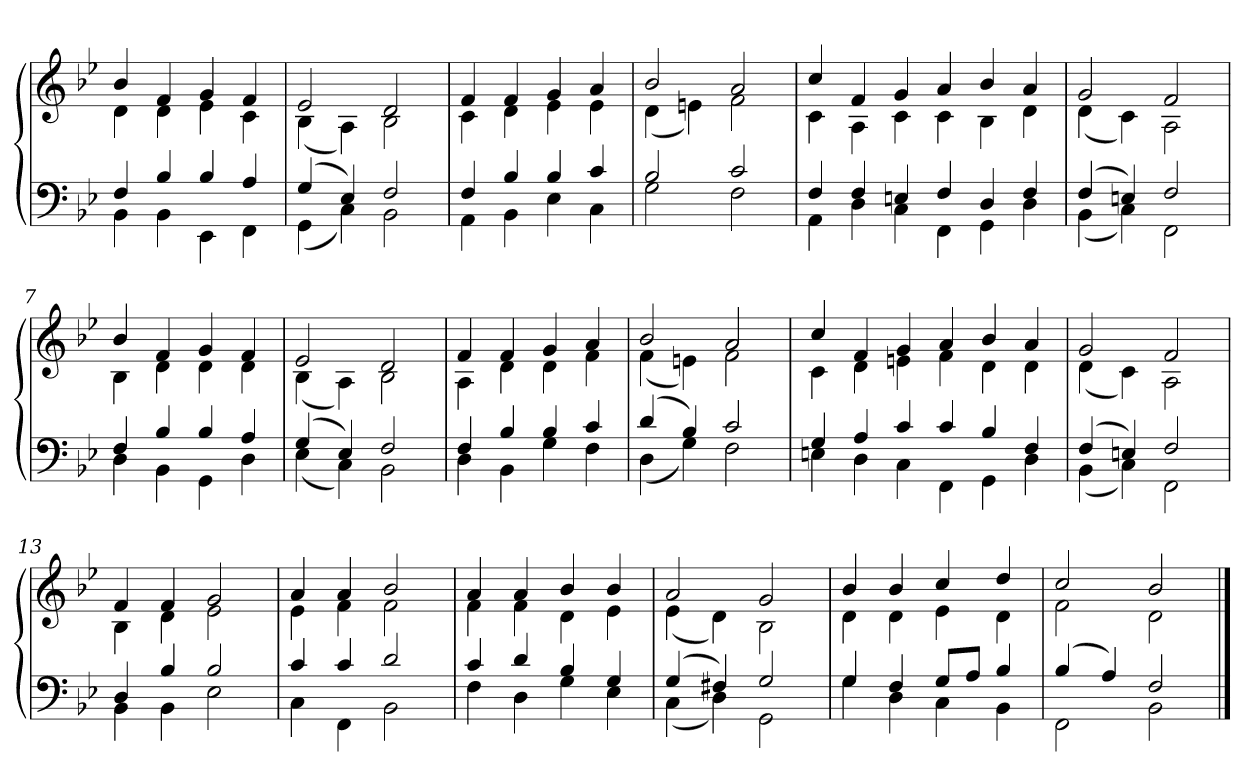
**kern	**kern
*part1	*part1
*staff2	*staff1
*clefF4	*clefG2
*k[b-e-]	*k[b-e-]
*B-:	*B-:
=1	=1
*^	*^
4F	4BB-	4b-	4d
4B-	4BB-	4f	4d
4B-	4EE-	4g	4e-
4A	4FF	4f	4c
=2	=2	=2	=2
(4G	(4GG	2e-	(4B-
4E-)	4C)	.	4A)
2F	2BB-	2d	2B-
=3	=3	=3	=3
4F	4AA	4f	4c
4B-	4BB-	4f	4d
4B-	4E-	4g	4e-
4c	4C	4a	4e-
=4	=4	=4	=4
2B-	2G	2b-	(4d
.	.	.	4en)
2c	2F	2a	2f
=5	=5	=5	=5
4F	4AA	4cc	4c
4F	4D	4f	4A
4En	4C	4g	4c
4F	4FF	4a	4c
4D	4GG	4b-	4B-
4F	4D	4a	4d
=6	=6	=6	=6
(4F	(4BB-	2g	(4d
4En)	4C)	.	4c)
2F	2FF	2f	2A
=7	=7	=7	=7
4F	4D	4b-	4B-
4B-	4BB-	4f	4d
4B-	4GG	4g	4d
4A	4D	4f	4d
=8	=8	=8	=8
(4G	(4E-	2e-	(4B-
4E-)	4C)	.	4A)
2F	2BB-	2d	2B-
=9	=9	=9	=9
4F	4D	4f	4A
4B-	4BB-	4f	4d
4B-	4G	4g	4d
4c	4F	4a	4f
=10	=10	=10	=10
(4d	(4D	2b-	(4f
4B-)	4G)	.	4en)
2c	2F	2a	2f
=11	=11	=11	=11
4G	4En	4cc	4c
4A	4D	4f	4d
4c	4C	4g	4en
4c	4FF	4a	4f
4B-	4GG	4b-	4d
4F	4D	4a	4d
=12	=12	=12	=12
(4F	(4BB-	2g	(4d
4En)	4C)	.	4c)
2F	2FF	2f	2A
=13	=13	=13	=13
4D	4BB-	4f	4B-
4B-	4BB-	4f	4d
2B-	2E-	2g	2e-
=14	=14	=14	=14
4c	4C	4a	4e-
4c	4FF	4a	4f
2d	2BB-	2b-	2f
=15	=15	=15	=15
4c	4F	4a	4f
4d	4D	4a	4f
4B-	4G	4b-	4d
4G	4E-	4b-	4e-
=16	=16	=16	=16
(4G	(4C	2a	(4e-
4F#X)	4D)	.	4d)
2G	2GG	2g	2B-
=17	=17	=17	=17
4G	4G	4b-	4d
4F	4D	4b-	4d
8GL	4C	4cc	4e-
8AJ	.	.	.
4B-	4BB-	4dd	4d
=18	=18	=18	=18
(4B-	2FF	2cc	2f
4A)	.	.	.
2F	2BB-	2b-	2d
*v	*v	*	*
*	*v	*v
==	==
*-	*-
